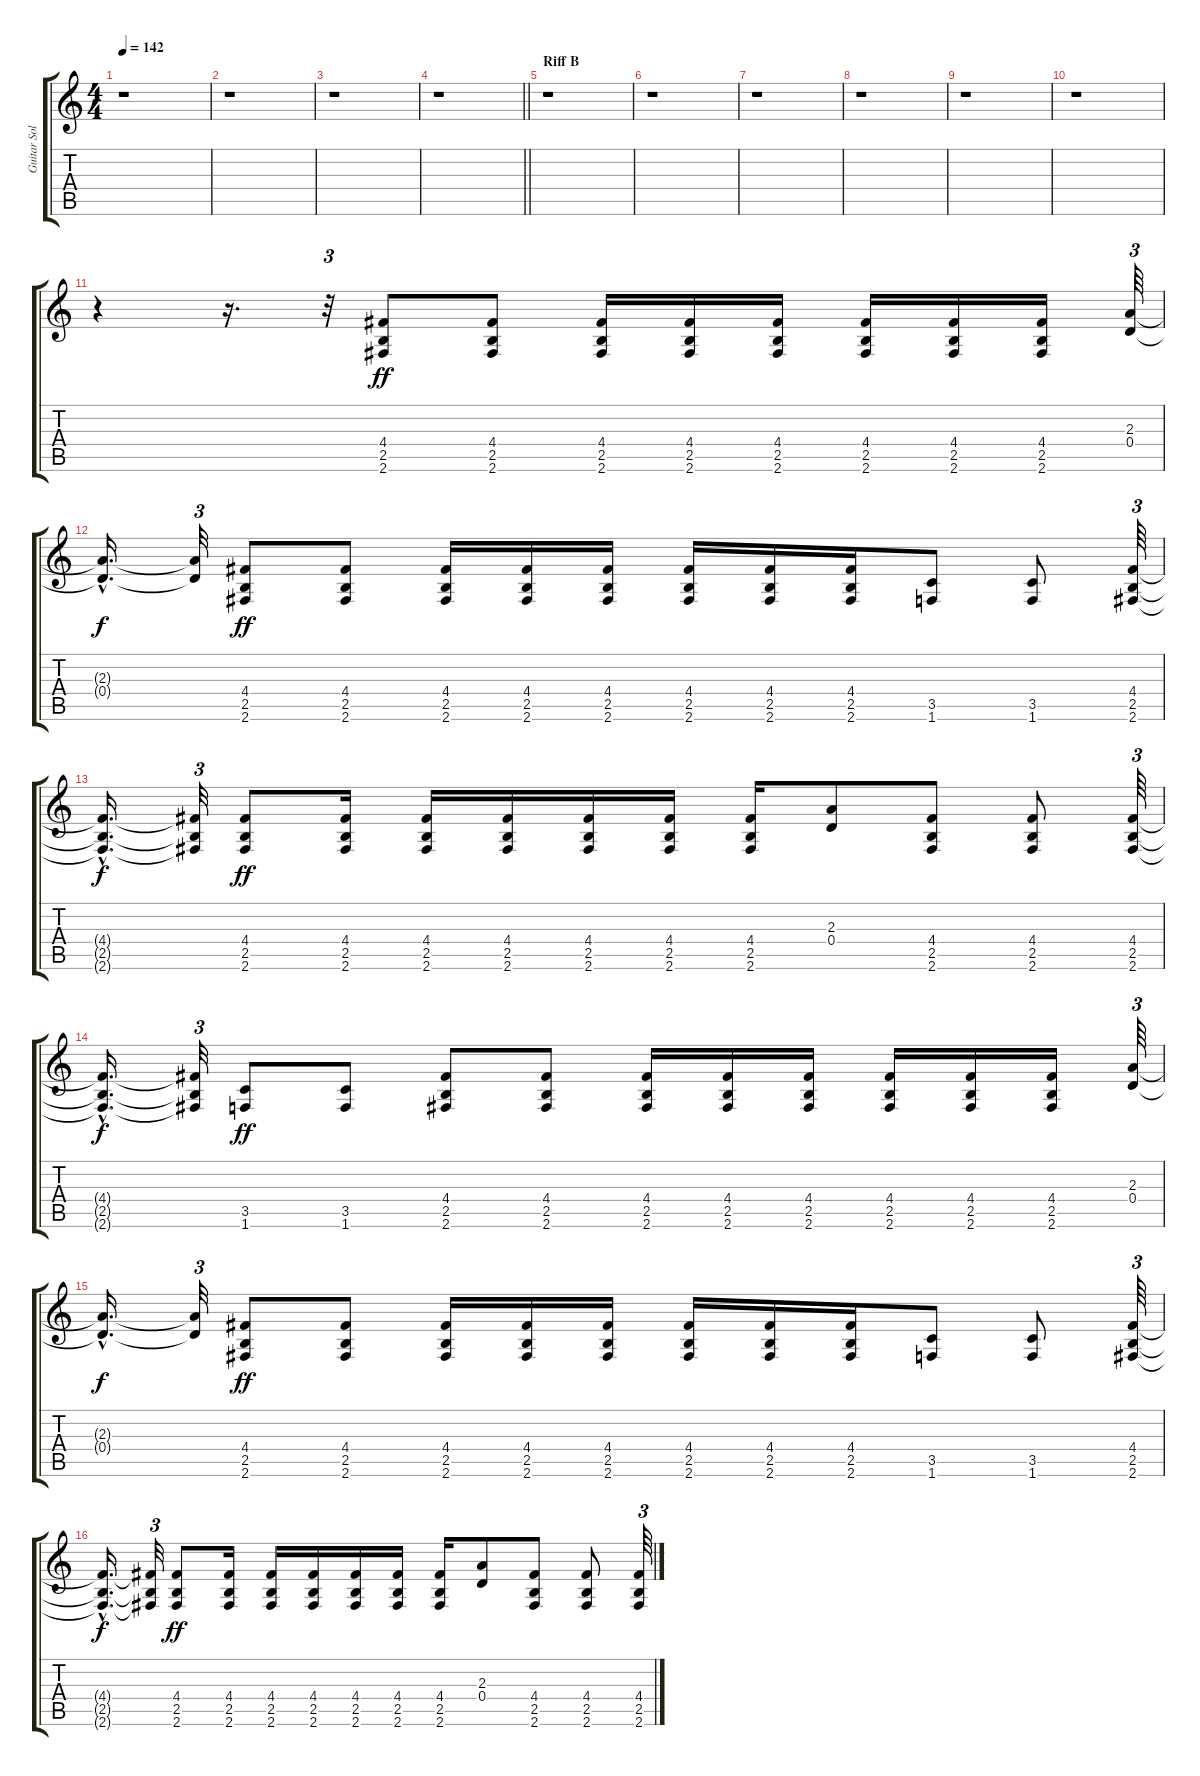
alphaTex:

\track ("Guitar Solo" "Guitar Sol") {instrument distortionguitar}
\staff {score tabs}
\tuning (E4 B3 G3 D3 A2 E2) {hide}
\ts (4 4)
\tempo 142
\clef g2
\ks c
r.1{dy ff} |
r.1 |
r.1 |
\barLineRight lightlight
r.1 |
\section ("" "Riff B")
r.1 |
r.1 |
r.1 |
r.1 |
r.1 |
r.1 |
r.4 r.16{d} r.32{tu (3 2)} (4.4 2.5 2.6).8 (4.4 2.5 2.6).8 (4.4 2.5 2.6).16 (4.4 2.5 2.6).16 (4.4 2.5 2.6).16 (4.4 2.5 2.6).16 (4.4 2.5 2.6).16 (4.4 2.5 2.6).16 (2.3 0.4).64{tu (3 2)} |
(2.3{hac t} 0.4{hac t}).16{d dy f} (2.3{t} 0.4{t}).32{tu (3 2)} (4.4 2.5 2.6).8{dy ff} (4.4 2.5 2.6).8 (4.4 2.5 2.6).16 (4.4 2.5 2.6).16 (4.4 2.5 2.6).16 (4.4 2.5 2.6).16 (4.4 2.5 2.6).16 (4.4 2.5 2.6).16 (3.5 1.6).8 (3.5 1.6).8 (4.4 2.5 2.6).64{tu (3 2)} |
(4.4{hac t} 2.5{hac t} 2.6{hac t}).16{d dy f} (4.4{t} 2.5{t} 2.6{t}).32{tu (3 2)} (4.4 2.5 2.6).8{dy ff} (4.4 2.5 2.6).16 (4.4 2.5 2.6).16 (4.4 2.5 2.6).16 (4.4 2.5 2.6).16 (4.4 2.5 2.6).16 (4.4 2.5 2.6).16 (2.3 0.4).8 (4.4 2.5 2.6).8 (4.4 2.5 2.6).8 (4.4 2.5 2.6).64{tu (3 2)} |
(4.4{hac t} 2.5{hac t} 2.6{hac t}).16{d dy f} (4.4{t} 2.5{t} 2.6{t}).32{tu (3 2)} (3.5 1.6).8{dy ff} (3.5 1.6).8 (4.4 2.5 2.6).8 (4.4 2.5 2.6).8 (4.4 2.5 2.6).16 (4.4 2.5 2.6).16 (4.4 2.5 2.6).16 (4.4 2.5 2.6).16 (4.4 2.5 2.6).16 (4.4 2.5 2.6).16 (2.3 0.4).64{tu (3 2)} |
(2.3{hac t} 0.4{hac t}).16{d dy f} (2.3{t} 0.4{t}).32{tu (3 2)} (4.4 2.5 2.6).8{dy ff} (4.4 2.5 2.6).8 (4.4 2.5 2.6).16 (4.4 2.5 2.6).16 (4.4 2.5 2.6).16 (4.4 2.5 2.6).16 (4.4 2.5 2.6).16 (4.4 2.5 2.6).16 (3.5 1.6).8 (3.5 1.6).8 (4.4 2.5 2.6).64{tu (3 2)} |
(4.4{hac t} 2.5{hac t} 2.6{hac t}).16{d dy f} (4.4{t} 2.5{t} 2.6{t}).32{tu (3 2)} (4.4 2.5 2.6).8{dy ff} (4.4 2.5 2.6).16 (4.4 2.5 2.6).16 (4.4 2.5 2.6).16 (4.4 2.5 2.6).16 (4.4 2.5 2.6).16 (4.4 2.5 2.6).16 (2.3 0.4).8 (4.4 2.5 2.6).8 (4.4 2.5 2.6).8 (4.4 2.5 2.6).64{tu (3 2)}
